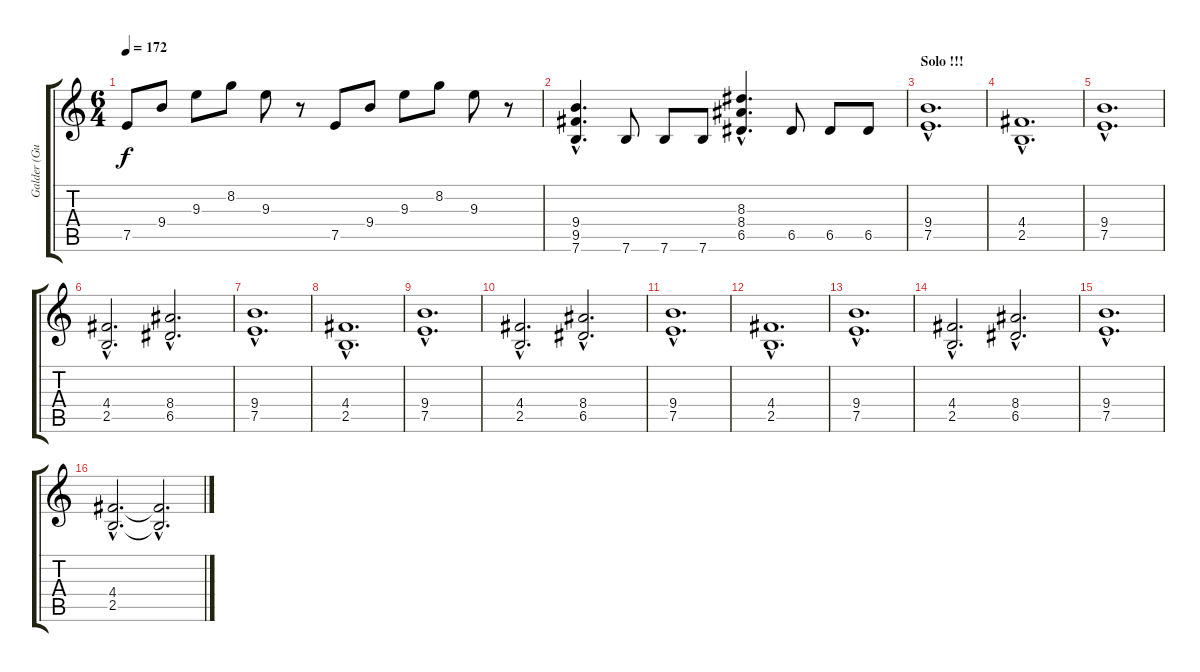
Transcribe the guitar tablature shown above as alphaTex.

\track ("Galder (Guitar1)" "Galder (Gu") {instrument distortionguitar}
\staff {score tabs}
\tuning (E4 B3 G3 D3 A2 E2) {hide}
\ts (6 4)
\tempo 172
\clef g2
\ks c
7.5.8{dy f} 9.4.8 9.3.8 8.2.8 9.3.8 r.8 7.5.8 9.4.8 9.3.8 8.2.8 9.3.8 r.8 |
(9.4{hac} 9.5{hac} 7.6{hac}).4{d volume 16 instrument distortionguitar} 7.6.8 7.6.8 7.6.8 (8.3{hac} 8.4{hac} 6.5{hac}).4{d} 6.5.8 6.5.8 6.5.8 |
\section ("" "Solo !!!")
(9.4{hac} 7.5{hac}).1{d} |
(4.4{hac} 2.5{hac}).1{d} |
(9.4{hac} 7.5{hac}).1{d} |
(4.4{hac} 2.5{hac}).2{d} (8.4{hac} 6.5{hac}).2{d} |
(9.4{hac} 7.5{hac}).1{d} |
(4.4{hac} 2.5{hac}).1{d} |
(9.4{hac} 7.5{hac}).1{d} |
(4.4{hac} 2.5{hac}).2{d} (8.4{hac} 6.5{hac}).2{d} |
(9.4{hac} 7.5{hac}).1{d} |
(4.4{hac} 2.5{hac}).1{d} |
(9.4{hac} 7.5{hac}).1{d} |
(4.4{hac} 2.5{hac}).2{d} (8.4{hac} 6.5{hac}).2{d} |
(9.4{hac} 7.5{hac}).1{d} |
(4.4{hac} 2.5{hac}).2{d} (4.4{hac t} 2.5{hac t}).2{d}
